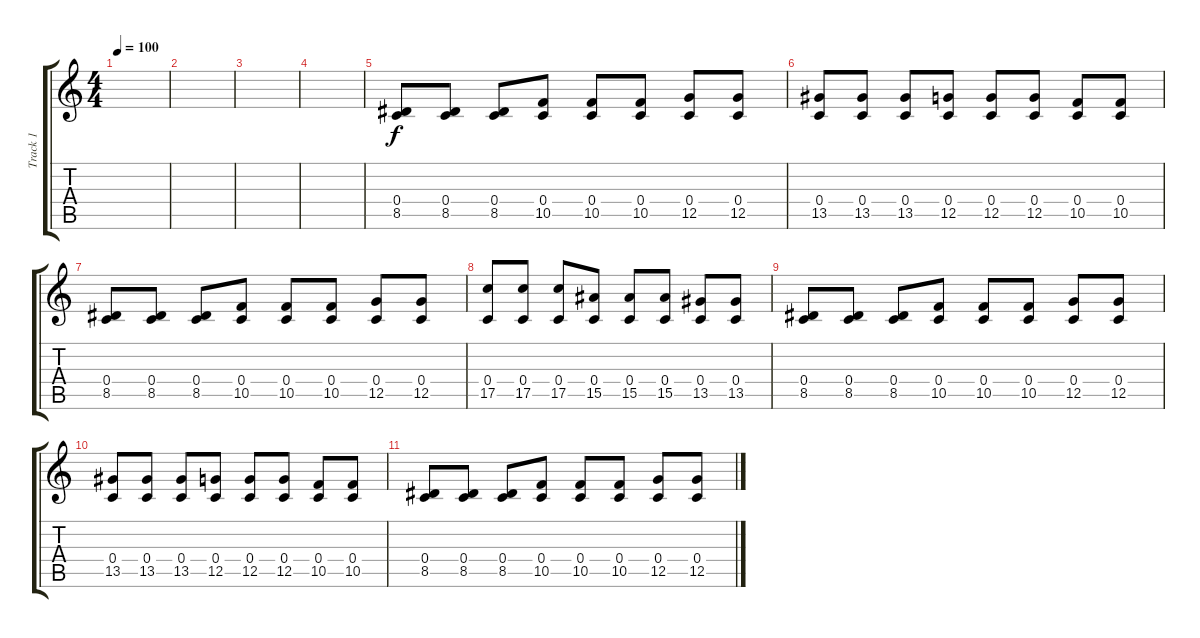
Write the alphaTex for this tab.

\track ("Track 1" "Track 1") {instrument electricguitarclean}
\staff {score tabs}
\tuning (D4 A3 F3 C3 G2 C2) {hide}
\ts (4 4)
\tempo 100
\clef g2
\ks c
|
|
|
|
(0.4 8.5).8 (0.4 8.5).8 (0.4 8.5).8 (0.4 10.5).8 (0.4 10.5).8 (0.4 10.5).8 (0.4 12.5).8 (0.4 12.5).8 |
(0.4 13.5).8 (0.4 13.5).8 (0.4 13.5).8 (0.4 12.5).8 (0.4 12.5).8 (0.4 12.5).8 (0.4 10.5).8 (0.4 10.5).8 |
(0.4 8.5).8 (0.4 8.5).8 (0.4 8.5).8 (0.4 10.5).8 (0.4 10.5).8 (0.4 10.5).8 (0.4 12.5).8 (0.4 12.5).8 |
(0.4 17.5).8 (0.4 17.5).8 (0.4 17.5).8 (0.4 15.5).8 (0.4 15.5).8 (0.4 15.5).8 (0.4 13.5).8 (0.4 13.5).8 |
(0.4 8.5).8 (0.4 8.5).8 (0.4 8.5).8 (0.4 10.5).8 (0.4 10.5).8 (0.4 10.5).8 (0.4 12.5).8 (0.4 12.5).8 |
(0.4 13.5).8 (0.4 13.5).8 (0.4 13.5).8 (0.4 12.5).8 (0.4 12.5).8 (0.4 12.5).8 (0.4 10.5).8 (0.4 10.5).8 |
(0.4 8.5).8 (0.4 8.5).8 (0.4 8.5).8 (0.4 10.5).8 (0.4 10.5).8 (0.4 10.5).8 (0.4 12.5).8 (0.4 12.5).8
